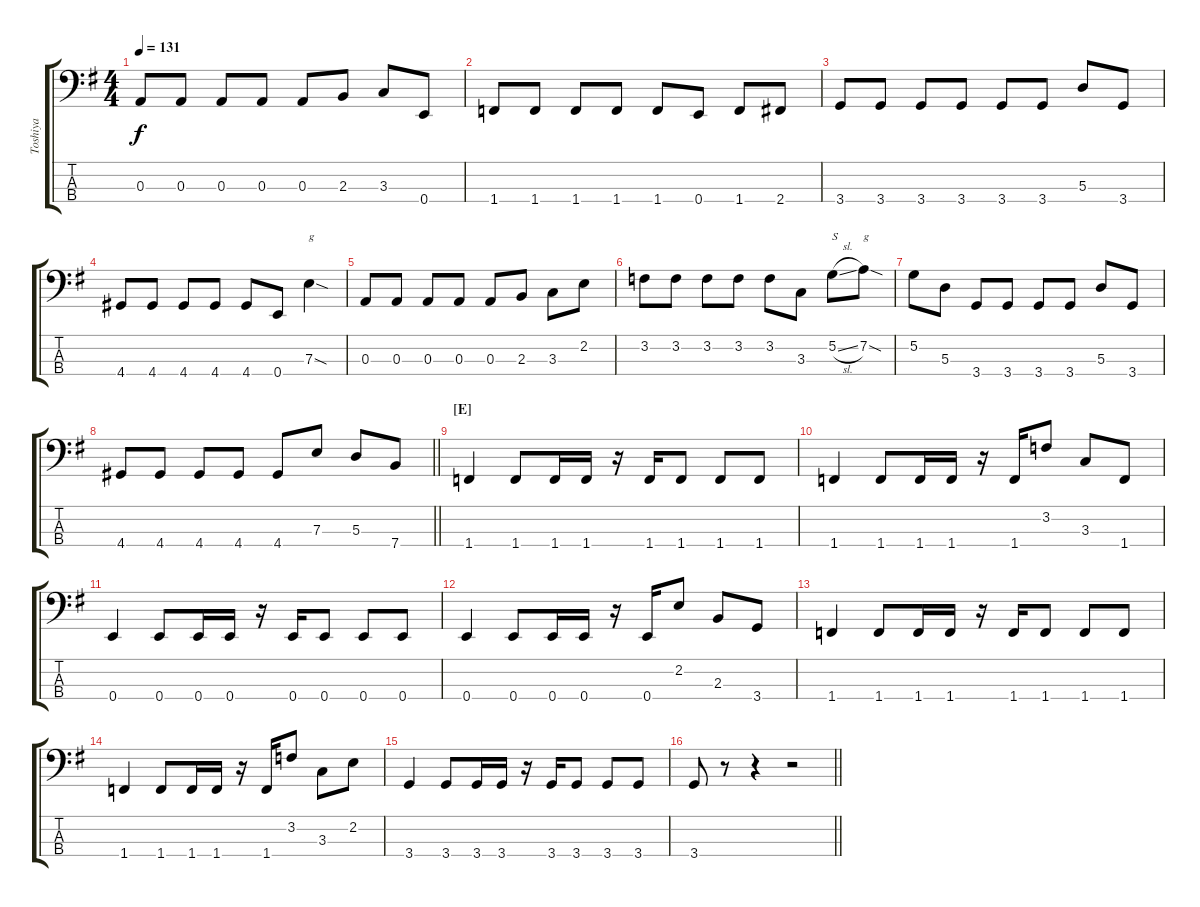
\track ("Toshiya" "Toshiya") {instrument electricbassfinger}
\staff {score tabs}
\tuning (G2 D2 A1 E1) {hide}
\ts (4 4)
\tempo 131
\clef f4
\ks eminor
0.3.8{dy f} 0.3.8 0.3.8 0.3.8 0.3.8 2.3.8 3.3.8 0.4.8 |
1.4.8 1.4.8 1.4.8 1.4.8 1.4.8 0.4.8 1.4.8 2.4.8 |
3.4.8 3.4.8 3.4.8 3.4.8 3.4.8 3.4.8 5.3.8 3.4.8 |
4.4.8 4.4.8 4.4.8 4.4.8 4.4.8 0.4.8 7.3{sod}.4{txt "g"} |
0.3.8 0.3.8 0.3.8 0.3.8 0.3.8 2.3.8 3.3.8 2.2.8 |
3.2.8 3.2.8 3.2.8 3.2.8 3.2.8 3.3.8 5.2{sl}.8{txt "S"} 7.2{sod}.8{txt "g"} |
5.2.8 5.3.8 3.4.8 3.4.8 3.4.8 3.4.8 5.3.8 3.4.8 |
\barLineRight lightlight
4.4.8 4.4.8 4.4.8 4.4.8 4.4.8 7.3.8 5.3.8 7.4.8 |
\section ("" "[E]")
1.4.4 1.4.8 1.4.16 1.4.16 r.16 1.4.16 1.4.8 1.4.8 1.4.8 |
1.4.4 1.4.8 1.4.16 1.4.16 r.16 1.4.16 3.2.8 3.3.8 1.4.8 |
0.4.4 0.4.8 0.4.16 0.4.16 r.16 0.4.16 0.4.8 0.4.8 0.4.8 |
0.4.4 0.4.8 0.4.16 0.4.16 r.16 0.4.16 2.2.8 2.3.8 3.4.8 |
1.4.4 1.4.8 1.4.16 1.4.16 r.16 1.4.16 1.4.8 1.4.8 1.4.8 |
1.4.4 1.4.8 1.4.16 1.4.16 r.16 1.4.16 3.2.8 3.3.8 2.2.8 |
3.4.4 3.4.8 3.4.16 3.4.16 r.16 3.4.16 3.4.8 3.4.8 3.4.8 |
\barLineRight lightlight
3.4.8 r.8 r.4 r.2
